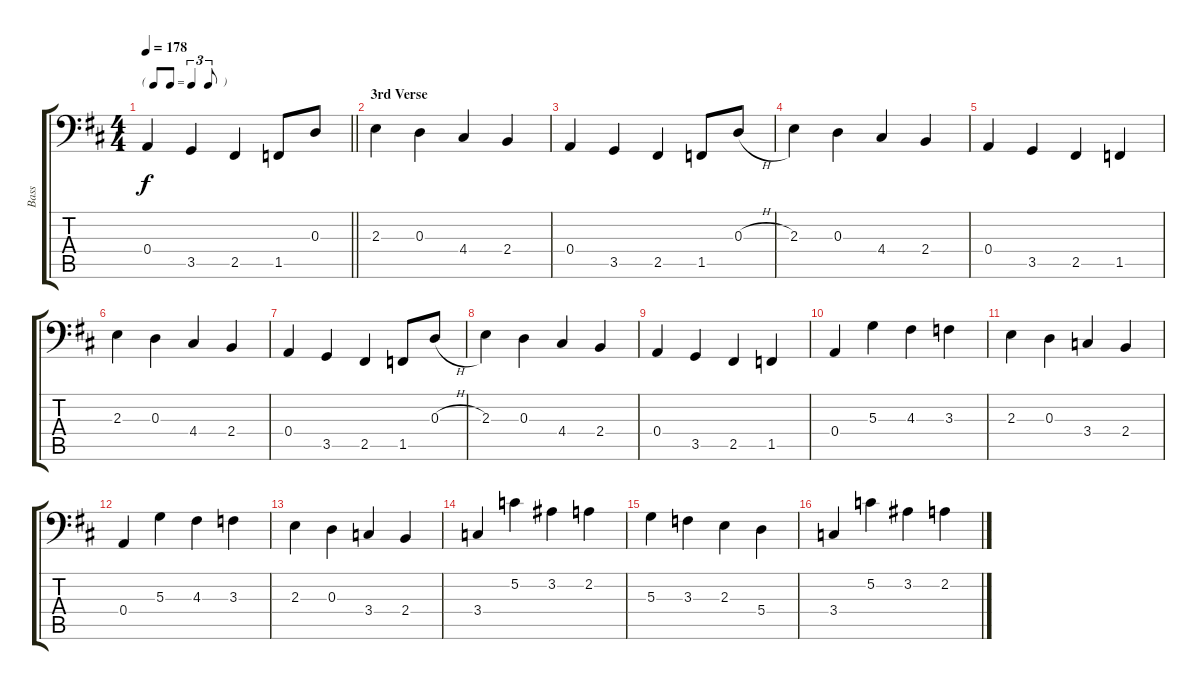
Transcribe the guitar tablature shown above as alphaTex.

\track ("Bass" "Bass") {instrument electricbassfinger}
\staff {score tabs}
\tuning (C3 G2 D2 A1 E1 B0) {hide}
\ts (4 4)
\tf triplet8th
\tempo 178
\clef f4
\barLineRight lightlight
\ks d
0.4.4{dy f} 3.5.4 2.5.4 1.5.8 0.3.8 |
\section ("" "3rd Verse")
2.3.4 0.3.4 4.4.4 2.4.4 |
0.4.4 3.5.4 2.5.4 1.5.8 0.3{h}.8 |
2.3.4 0.3.4 4.4.4 2.4.4 |
0.4.4 3.5.4 2.5.4 1.5.4 |
2.3.4 0.3.4 4.4.4 2.4.4 |
0.4.4 3.5.4 2.5.4 1.5.8 0.3{h}.8 |
2.3.4 0.3.4 4.4.4 2.4.4 |
0.4.4 3.5.4 2.5.4 1.5.4 |
0.4.4 5.3.4 4.3.4 3.3.4 |
2.3.4 0.3.4 3.4.4 2.4.4 |
0.4.4 5.3.4 4.3.4 3.3.4 |
2.3.4 0.3.4 3.4.4 2.4.4 |
3.4.4 5.2.4 3.2.4 2.2.4 |
5.3.4 3.3.4 2.3.4 5.4.4 |
3.4.4 5.2.4 3.2.4 2.2.4
